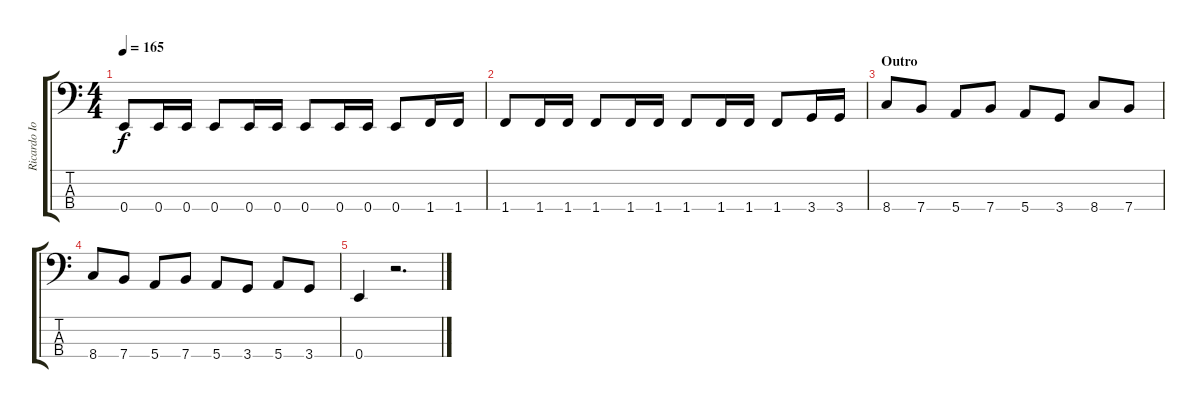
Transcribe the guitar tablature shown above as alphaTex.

\track ("Ricardo Iorio (bajo)" "Ricardo Io") {instrument electricbassfinger}
\staff {score tabs}
\tuning (G2 D2 A1 E1) {hide}
\ts (4 4)
\tempo 165
\clef f4
\ks c
0.4.8{dy f} 0.4.16 0.4.16 0.4.8 0.4.16 0.4.16 0.4.8 0.4.16 0.4.16 0.4.8 1.4.16 1.4.16 |
1.4.8 1.4.16 1.4.16 1.4.8 1.4.16 1.4.16 1.4.8 1.4.16 1.4.16 1.4.8 3.4.16 3.4.16 |
\section ("" "Outro")
8.4.8 7.4.8 5.4.8 7.4.8 5.4.8 3.4.8 8.4.8 7.4.8 |
8.4.8 7.4.8 5.4.8 7.4.8 5.4.8 3.4.8 5.4.8 3.4.8 |
0.4.4 r.2{d}
